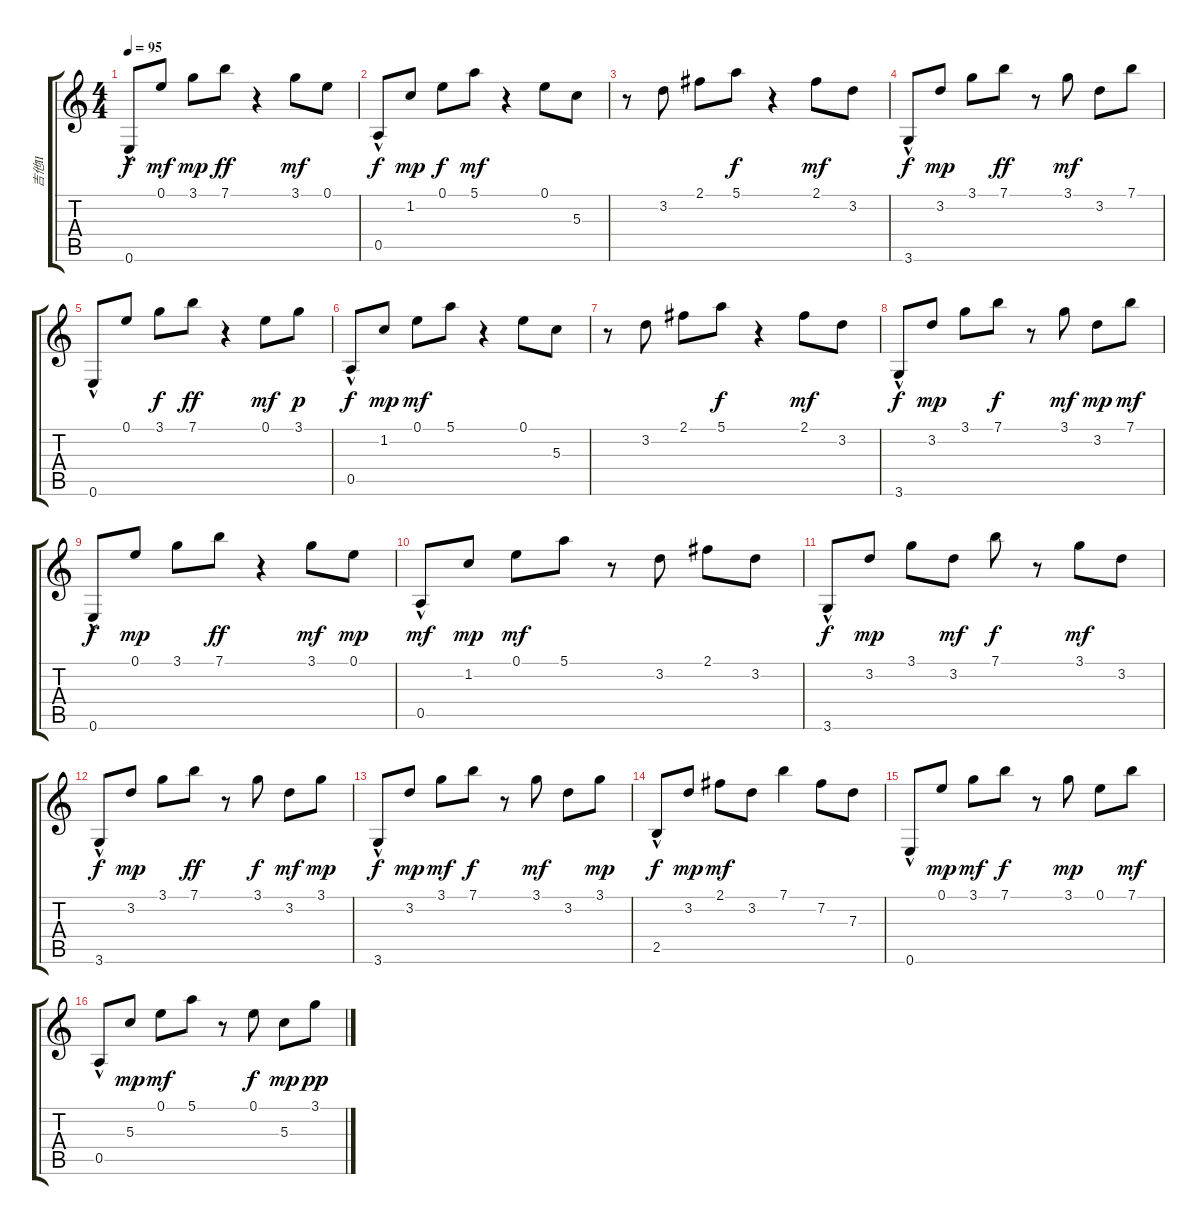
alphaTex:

\track ("吉他II" "吉他II") {instrument electricguitarclean}
\staff {score tabs}
\tuning (E4 B3 G3 D3 A2 E2) {hide}
\ts (4 4)
\tempo 95
\clef g2
\ks c
0.6{hac}.8{dy f} 0.1.8{dy mf} 3.1.8{dy mp} 7.1.8{dy ff} r.4 3.1.8{dy mf} 0.1.8 |
0.5{hac}.8{dy f} 1.2.8{dy mp} 0.1.8{dy f} 5.1.8{dy mf} r.4 0.1.8 5.3.8 |
r.8 3.2.8 2.1.8 5.1.8{dy f} r.4 2.1.8{dy mf} 3.2.8 |
3.6{hac}.8{dy f} 3.2.8{dy mp} 3.1.8 7.1.8{dy ff} r.8 3.1.8{dy mf} 3.2.8 7.1.8 |
0.6{hac}.8 0.1.8 3.1.8{dy f} 7.1.8{dy ff} r.4 0.1.8{dy mf} 3.1.8{dy p} |
0.5{hac}.8{dy f} 1.2.8{dy mp} 0.1.8{dy mf} 5.1.8 r.4 0.1.8 5.3.8 |
r.8 3.2.8 2.1.8 5.1.8{dy f} r.4 2.1.8{dy mf} 3.2.8 |
3.6{hac}.8{dy f} 3.2.8{dy mp} 3.1.8 7.1.8{dy f} r.8 3.1.8{dy mf} 3.2.8{dy mp} 7.1.8{dy mf} |
0.6{hac}.8{dy f} 0.1.8{dy mp} 3.1.8 7.1.8{dy ff} r.4 3.1.8{dy mf} 0.1.8{dy mp} |
0.5{hac}.8{dy mf} 1.2.8{dy mp} 0.1.8{dy mf} 5.1.8 r.8 3.2.8 2.1.8 3.2.8 |
3.6{hac}.8{dy f} 3.2.8{dy mp} 3.1.8 3.2.8{dy mf} 7.1.8{dy f} r.8 3.1.8{dy mf} 3.2.8 |
3.6{hac}.8{dy f} 3.2.8{dy mp} 3.1.8 7.1.8{dy ff} r.8 3.1.8{dy f} 3.2.8{dy mf} 3.1.8{dy mp} |
3.6{hac}.8{dy f} 3.2.8{dy mp} 3.1.8{dy mf} 7.1.8{dy f} r.8 3.1.8{dy mf} 3.2.8 3.1.8{dy mp} |
2.5{hac}.8{dy f} 3.2.8{dy mp} 2.1.8{dy mf} 3.2.8 7.1.4 7.2.8 7.3.8 |
0.6{hac}.8 0.1.8{dy mp} 3.1.8{dy mf} 7.1.8{dy f} r.8 3.1.8{dy mp} 0.1.8 7.1.8{dy mf} |
0.5{hac}.8 5.3.8{dy mp} 0.1.8{dy mf} 5.1.8 r.8 0.1.8{dy f} 5.3.8{dy mp} 3.1.8{dy pp}
